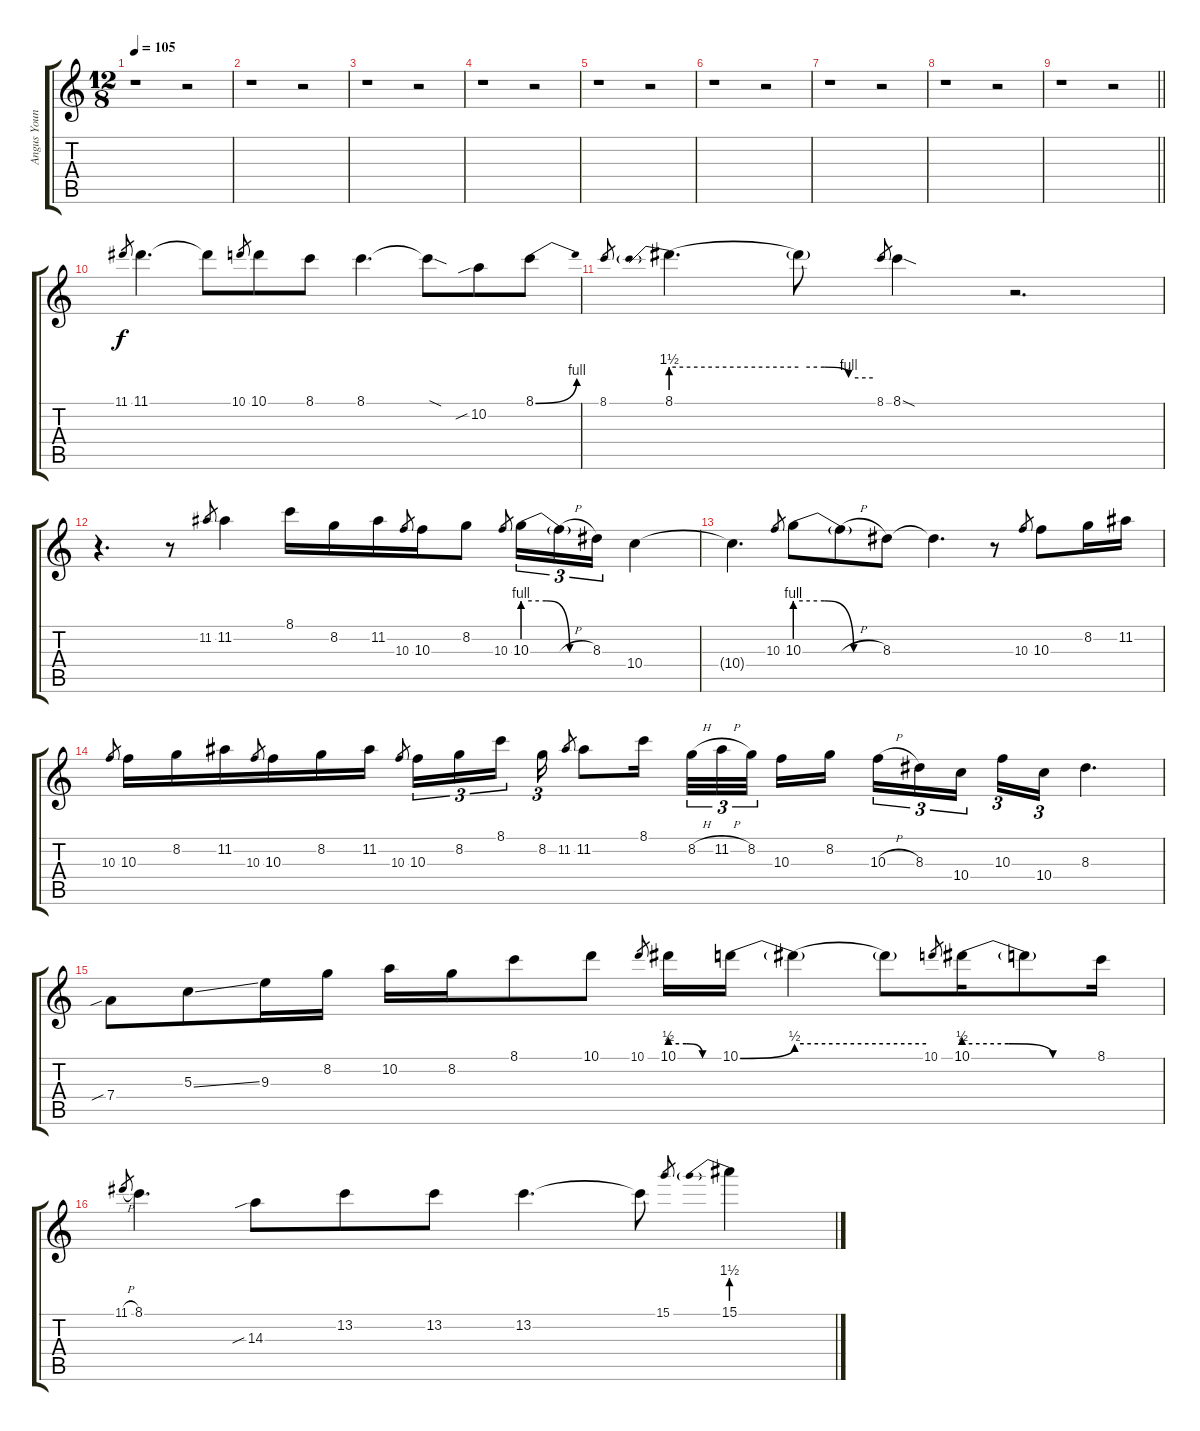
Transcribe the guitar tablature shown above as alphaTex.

\track ("Angus Young" "Angus Youn") {instrument overdrivenguitar}
\staff {score tabs}
\tuning (E4 B3 G3 D3 A2 E2) {hide}
\ts (12 8)
\tempo 105
\clef g2
\ks c
r.1{dy f} r.2 |
r.1 r.2 |
r.1 r.2 |
r.1 r.2 |
r.1 r.2 |
r.1 r.2 |
r.1 r.2 |
r.1 r.2 |
\barLineRight lightlight
r.1 r.2 |
11.1.8{gr} 11.1.4{d} 11.1{t}.8 10.1.8{gr} 10.1.8 8.1.8 8.1.4{d} 8.1{sod t}.8 10.2{sib}.8 8.1{be (bend 0 0 60 4)}.8 |
8.1.8{gr} 8.1{be (prebend 0 6 60 6)}.4{d} 8.1{be (custom 0 6 20 6 40 4 60 4) t}.8 8.1.8{gr} 8.1{sod}.4 r.2{d} |
r.4{d} r.8 11.2.8{gr} 11.2.4 8.1.16 8.2.16 11.2.16 10.3.8{gr} 10.3.16 8.2.8 10.3.8{gr} 10.3{be (custom 0 4 20 4 40 0 60 0)}.16{tu (3 2)} 10.3{h t}.16{tu (3 2)} 8.3.16{tu (3 2)} 10.4.4 |
10.4{t}.4{d} 10.3.8{gr} 10.3{be (custom 0 4 20 4 40 0 60 0)}.8 10.3{h t}.8 8.3.8 8.3{t}.4{d} r.8 10.3.8{gr} 10.3.8 8.2.16 11.2.16 |
10.3.8{gr} 10.3.16 8.2.16 11.2.16 10.3.8{gr} 10.3.16 8.2.16 11.2.16 10.3.8{gr} 10.3.16{tu (3 2)} 8.2.16{tu (3 2)} 8.1.16{tu (3 2) beam splitsecondary} 8.2.16{tu (3 2)} 11.2.8{gr} 11.2.8 8.1.16 8.2{h}.32{tu (3 2)} 11.2{h}.32{tu (3 2)} 8.2.32{tu (3 2) beam splitsecondary} 10.3.16 8.2.16{beam splitsecondary} 10.3{h}.16{tu (3 2)} 8.3.16{tu (3 2)} 10.4.16{tu (3 2) beam splitsecondary} 10.3.16{tu (3 2)} 10.4.16{tu (3 2)} 8.3.4{d} |
7.4{sib}.8 5.3{ss}.8 9.3.16 8.2.16 10.2.16 8.2.16 8.1.8 10.1.8 10.1.8{gr} 10.1{be (custom 0 2 20 2 40 0 60 0)}.16 10.1{be (bend 0 0 60 2)}.16 10.1{be (hold 0 2 60 2) t}.4 10.1{t}.8 10.1.8{gr} 10.1{be (custom 0 2 20 2 40 0 60 0)}.16 10.1{t}.8 8.1.16 |
11.1{h}.8{gr} 8.1.4{d} 14.3{sib}.8 13.2.8 13.2.8 13.2.4{d} 13.2{t}.8 15.1.8{gr} 15.1{be (prebend 0 6 60 6)}.4
